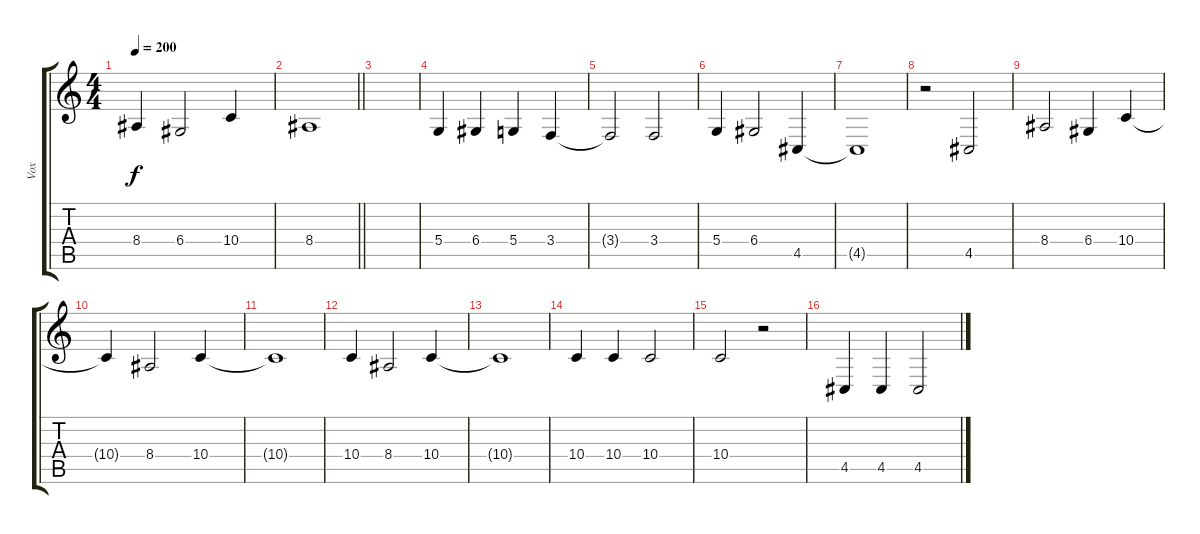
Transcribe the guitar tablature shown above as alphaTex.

\track ("Vox" "Vox") {instrument viola}
\staff {score tabs}
\tuning (E4 B3 G3 D3 A2 E2) {hide}
\ts (4 4)
\tempo 200
\clef g2
\ks c
8.4.4{dy f} 6.4.2 10.4.4 |
\barLineRight lightlight
8.4.1 |
\section ("" " ")
|
5.4.4 6.4.4 5.4.4 3.4.4 |
3.4{t}.2 3.4.2 |
5.4.4 6.4.2 4.5.4 |
4.5{t}.1 |
r.2 4.5.2 |
8.4.2 6.4.4 10.4.4 |
10.4{t}.4 8.4.2 10.4.4 |
10.4{t}.1 |
10.4.4 8.4.2 10.4.4 |
10.4{t}.1 |
10.4.4 10.4.4 10.4.2 |
10.4.2 r.2 |
4.5.4 4.5.4 4.5.2
